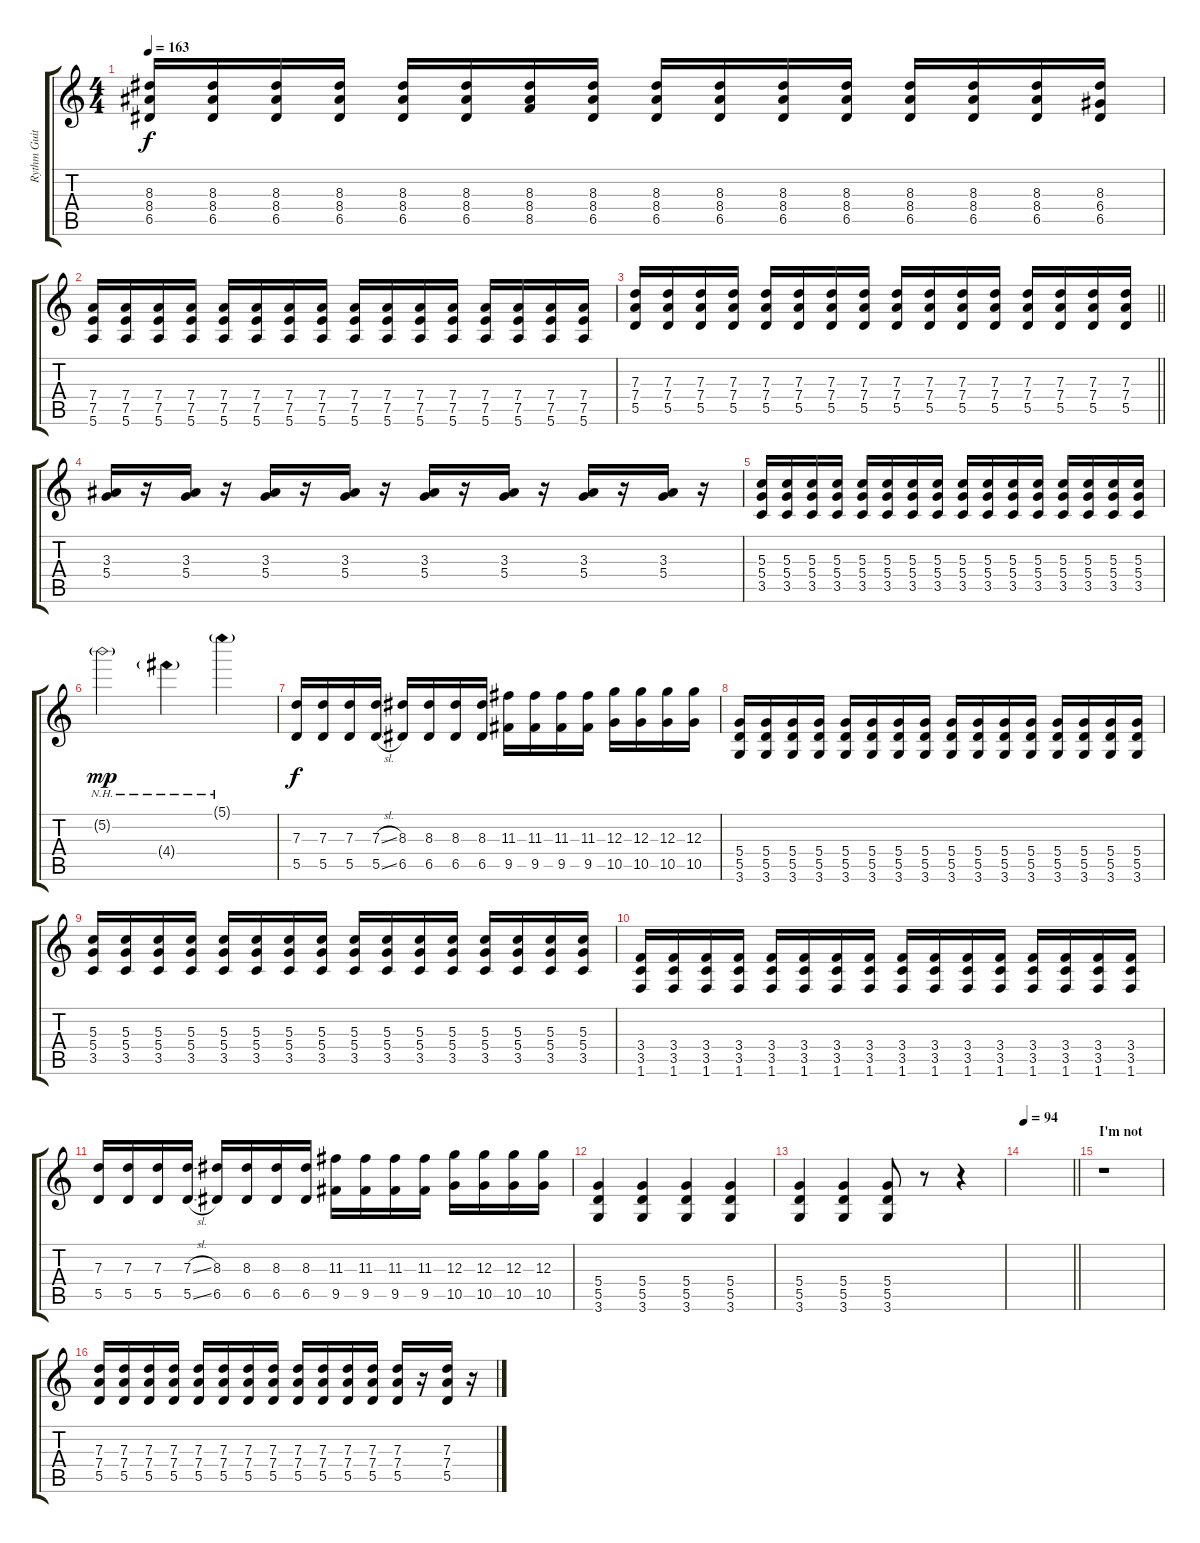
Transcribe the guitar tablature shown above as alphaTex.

\track ("Rythm Guitar" "Rythm Guit") {instrument overdrivenguitar}
\staff {score tabs}
\tuning (E4 B3 G3 D3 A2 E2) {hide}
\ts (4 4)
\tempo 163
\clef g2
\ks c
(8.3 8.4 6.5).16{dy f} (8.3 8.4 6.5).16 (8.3 8.4 6.5).16 (8.3 8.4 6.5).16 (8.3 8.4 6.5).16 (8.3 8.4 6.5).16 (8.3 8.4 8.5).16 (8.3 8.4 6.5).16 (8.3 8.4 6.5).16 (8.3 8.4 6.5).16 (8.3 8.4 6.5).16 (8.3 8.4 6.5).16 (8.3 8.4 6.5).16 (8.3 8.4 6.5).16 (8.3 8.4 6.5).16 (8.3 6.4 6.5).16 |
(7.4 7.5 5.6).16 (7.4 7.5 5.6).16 (7.4 7.5 5.6).16 (7.4 7.5 5.6).16 (7.4 7.5 5.6).16 (7.4 7.5 5.6).16 (7.4 7.5 5.6).16 (7.4 7.5 5.6).16 (7.4 7.5 5.6).16 (7.4 7.5 5.6).16 (7.4 7.5 5.6).16 (7.4 7.5 5.6).16 (7.4 7.5 5.6).16 (7.4 7.5 5.6).16 (7.4 7.5 5.6).16 (7.4 7.5 5.6).16 |
\barLineRight lightlight
(7.3 7.4 5.5).16 (7.3 7.4 5.5).16 (7.3 7.4 5.5).16 (7.3 7.4 5.5).16 (7.3 7.4 5.5).16 (7.3 7.4 5.5).16 (7.3 7.4 5.5).16 (7.3 7.4 5.5).16 (7.3 7.4 5.5).16 (7.3 7.4 5.5).16 (7.3 7.4 5.5).16 (7.3 7.4 5.5).16 (7.3 7.4 5.5).16 (7.3 7.4 5.5).16 (7.3 7.4 5.5).16 (7.3 7.4 5.5).16 |
(3.3 5.4).16{balance 5} r.16 (3.3 5.4).16 r.16 (3.3 5.4).16 r.16 (3.3 5.4).16 r.16 (3.3 5.4).16 r.16 (3.3 5.4).16 r.16 (3.3 5.4).16 r.16 (3.3 5.4).16 r.16 |
(5.3 5.4 3.5).16 (5.3 5.4 3.5).16 (5.3 5.4 3.5).16 (5.3 5.4 3.5).16 (5.3 5.4 3.5).16 (5.3 5.4 3.5).16 (5.3 5.4 3.5).16 (5.3 5.4 3.5).16 (5.3 5.4 3.5).16 (5.3 5.4 3.5).16 (5.3 5.4 3.5).16 (5.3 5.4 3.5).16 (5.3 5.4 3.5).16 (5.3 5.4 3.5).16 (5.3 5.4 3.5).16 (5.3 5.4 3.5).16 |
5.2{nh g}.2{dy mp balance 16} 4.4{nh g}.4 5.1{nh g}.4 |
(7.3 5.5).16{dy f balance 8} (7.3 5.5).16 (7.3 5.5).16 (7.3{sl} 5.5{sl}).16 (8.3 6.5).16 (8.3 6.5).16 (8.3 6.5).16 (8.3 6.5).16 (11.3 9.5).16 (11.3 9.5).16 (11.3 9.5).16 (11.3 9.5).16 (12.3 10.5).16 (12.3 10.5).16 (12.3 10.5).16 (12.3 10.5).16 |
(5.4 5.5 3.6).16{volume 15} (5.4 5.5 3.6).16 (5.4 5.5 3.6).16 (5.4 5.5 3.6).16 (5.4 5.5 3.6).16 (5.4 5.5 3.6).16 (5.4 5.5 3.6).16 (5.4 5.5 3.6).16 (5.4 5.5 3.6).16 (5.4 5.5 3.6).16 (5.4 5.5 3.6).16 (5.4 5.5 3.6).16 (5.4 5.5 3.6).16 (5.4 5.5 3.6).16 (5.4 5.5 3.6).16 (5.4 5.5 3.6).16 |
(5.3 5.4 3.5).16 (5.3 5.4 3.5).16 (5.3 5.4 3.5).16 (5.3 5.4 3.5).16 (5.3 5.4 3.5).16 (5.3 5.4 3.5).16 (5.3 5.4 3.5).16 (5.3 5.4 3.5).16 (5.3 5.4 3.5).16 (5.3 5.4 3.5).16 (5.3 5.4 3.5).16 (5.3 5.4 3.5).16 (5.3 5.4 3.5).16 (5.3 5.4 3.5).16 (5.3 5.4 3.5).16 (5.3 5.4 3.5).16 |
(3.4 3.5 1.6).16 (3.4 3.5 1.6).16 (3.4 3.5 1.6).16 (3.4 3.5 1.6).16 (3.4 3.5 1.6).16 (3.4 3.5 1.6).16 (3.4 3.5 1.6).16 (3.4 3.5 1.6).16 (3.4 3.5 1.6).16 (3.4 3.5 1.6).16 (3.4 3.5 1.6).16 (3.4 3.5 1.6).16 (3.4 3.5 1.6).16 (3.4 3.5 1.6).16 (3.4 3.5 1.6).16 (3.4 3.5 1.6).16 |
(7.3 5.5).16 (7.3 5.5).16 (7.3 5.5).16 (7.3{sl} 5.5{sl}).16 (8.3 6.5).16 (8.3 6.5).16 (8.3 6.5).16 (8.3 6.5).16 (11.3 9.5).16 (11.3 9.5).16 (11.3 9.5).16 (11.3 9.5).16 (12.3 10.5).16 (12.3 10.5).16 (12.3 10.5).16 (12.3 10.5).16 |
(5.4 5.5 3.6).4 (5.4 5.5 3.6).4 (5.4 5.5 3.6).4 (5.4 5.5 3.6).4 |
(5.4 5.5 3.6).4 (5.4 5.5 3.6).4 (5.4 5.5 3.6).8 r.8 r.4 |
\tempo 94
\barLineRight lightlight
|
\section ("" "I'm not")
r.1{volume 6} |
(7.3 7.4 5.5).16{volume 11} (7.3 7.4 5.5).16 (7.3 7.4 5.5).16 (7.3 7.4 5.5).16 (7.3 7.4 5.5).16 (7.3 7.4 5.5).16 (7.3 7.4 5.5).16 (7.3 7.4 5.5).16 (7.3 7.4 5.5).16 (7.3 7.4 5.5).16 (7.3 7.4 5.5).16 (7.3 7.4 5.5).16 (7.3 7.4 5.5).16 r.16 (7.3 7.4 5.5).16 r.16
